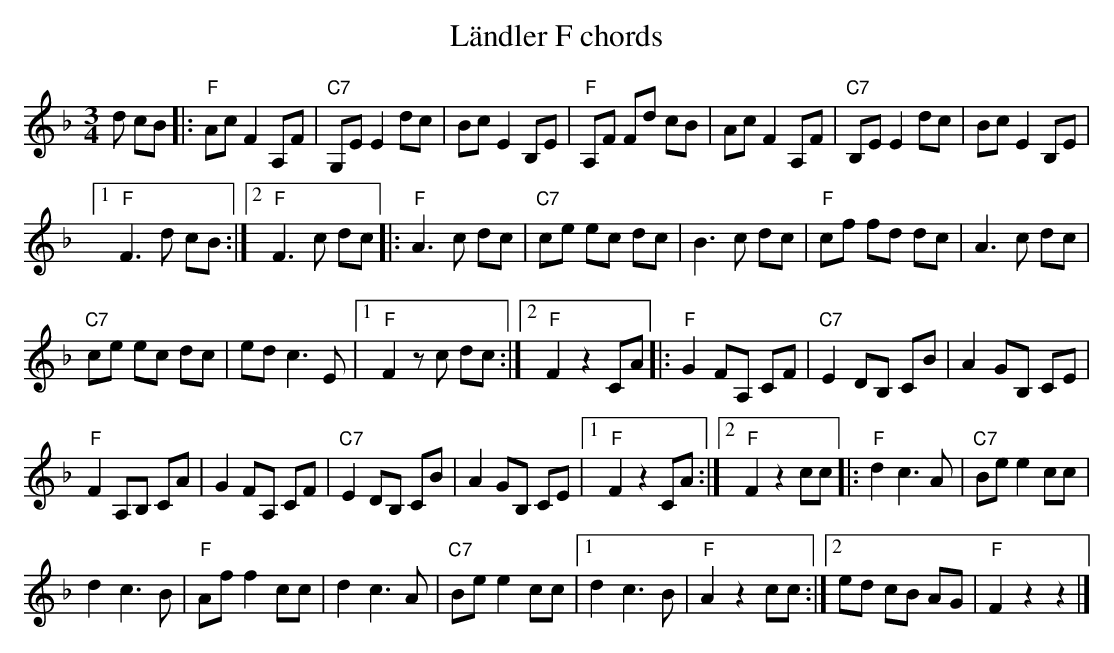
X:1
T: Ländler F chords
M:3/4
L:1/8
K:F %%MIDI gchordon
d cB |: "F"Ac F2 A,F | "C7"G,E E2 dc | Bc E2 B,E | "F"A,F Fd cB | Ac F2 A,F | "C7"B,E E2 dc | Bc E2 B,E |1
"F"F3d cB :|2 "F"F3c dc |: "F"A3c dc | "C7"ce ec dc | B3c dc | "F"cf fd dc | A3c dc |
"C7"ce ec dc | ed c3E |1 "F"F2 zc dc :|2 "F"F2 z2 CA |: "F"G2 FA, CF | "C7"E2 DB, CB | A2 GB, CE |
"F"F2 A,B, CA | G2 FA, CF | "C7"E2 DB, CB | A2 GB, CE |1 "F"F2 z2 CA :|2 "F"F2 z2 cc |: "F"d2 c3A | "C7"Be e2 cc |
d2 c3B | "F"Af f2 cc | d2 c3A | "C7"Be e2 cc |1 d2 c3B | "F"A2 z2 cc :|2 ed cB AG | "F"F2 z2z2 |]
